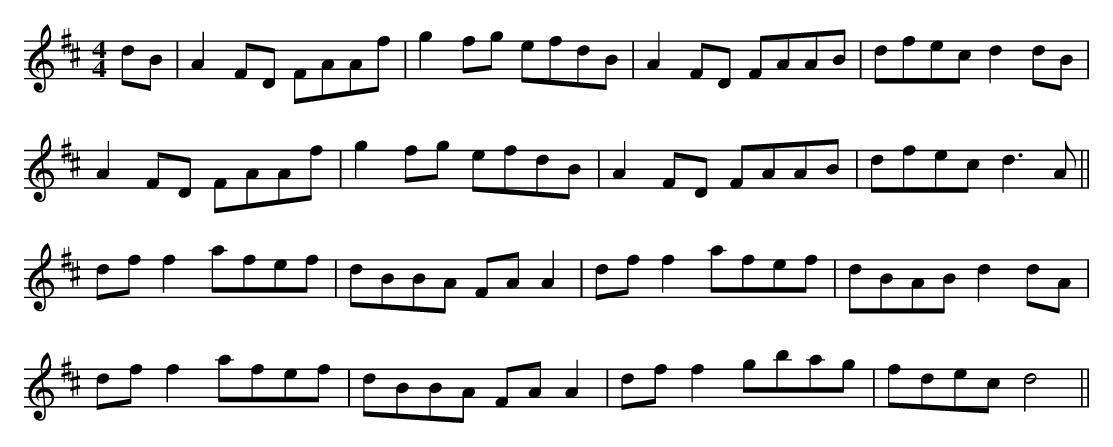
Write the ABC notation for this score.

X:1
M:4/4
K:D
dB | A2 FD FAAf | g2 fg efdB | A2 FD FAAB | dfec d2 dB |
A2 FD FAAf | g2 fg efdB | A2 FD FAAB | dfec d3 A ||
df f2 afef | dBBA FA A2 | df f2 afef | dBAB d2 dA |
df f2 afef | dBBA FA A2 | df f2 gbag | fdec d4 ||
